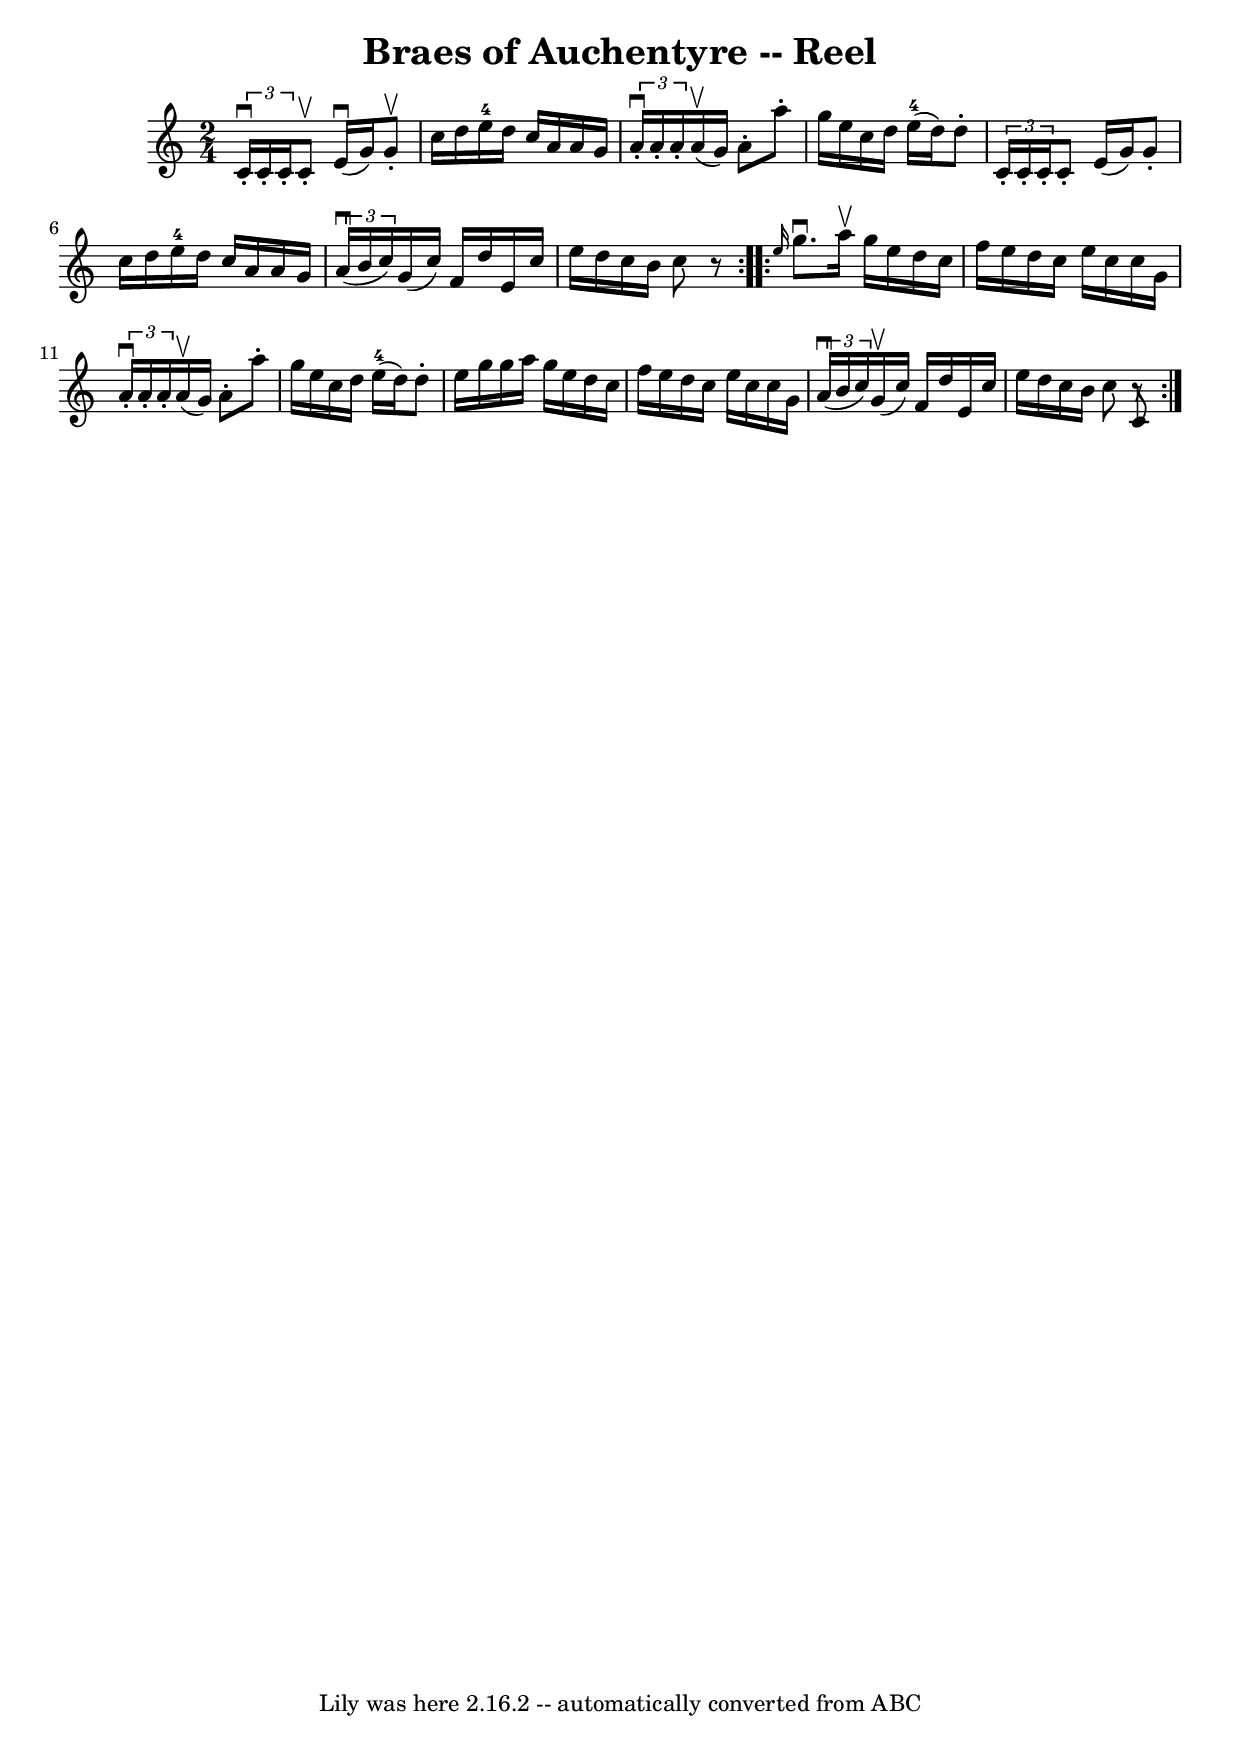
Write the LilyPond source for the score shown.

\version "2.7.40"
\include "Mammoth.ily"
\header {
	%% book = "Ryan's Mammoth Collection"
	crossRefNumber = "1"
	footnotes = "\\\\315"
	origin = "SCOTCH."
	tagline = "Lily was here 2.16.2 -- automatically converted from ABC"
	title = "Braes of Auchentyre -- Reel"
}
voicedefault =  {


\repeat volta 2 {
\time 2/4 \key c \major   \times 2/3 { c'16^\downbow-. c'16 -. c'16 -. } 
 c'8^\upbow-. e'16^\downbow(g'16) g'8^\upbow-.   |
 c''16 
 d''16 e''16-4 d''16 c''16 a'16 a'16 g'16    |
   
\times 2/3 { a'16^\downbow-. a'16 -. a'16 -. } a'16^\upbow(g'16  
-) a'8 -. a''8 -.   |
 g''16 e''16 c''16 d''16      
e''16-4(d''16) d''8 -.   |
     \times 2/3 { c'16 -. c'16 
-. c'16 -. } c'8 -. e'16 (g'16) g'8 -.   |
 c''16    
d''16 e''16-4 d''16 c''16 a'16 a'16 g'16    |
   
\times 2/3 { a'16^\downbow(b'16 c''16) } g'16 (c''16)   
f'16 d''16 e'16 c''16    |
 e''16 d''16 c''16 b'16  
 c''8    r8   }     \repeat volta 2 { \grace { e''16  } g''8.^\downbow   
a''16^\upbow g''16 e''16 d''16 c''16    |
 f''16 e''16   
 d''16 c''16 e''16 c''16 c''16 g'16    |
   \times 2/3 {   
a'16^\downbow-. a'16 -. a'16 -. } a'16^\upbow(g'16) a'8 -.   
a''8 -.   |
 g''16 e''16 c''16 d''16 e''16-4(
d''16) d''8 -.   |
 e''16 g''16 g''16 a''16 g''16    
e''16 d''16 c''16    |
 f''16 e''16 d''16 c''16 e''16 
 c''16 c''16 g'16    |
   \times 2/3 { a'16^\downbow(b'16   
 c''16) } g'16^\upbow(c''16) f'16 d''16 e'16 c''16    
|
 e''16 d''16 c''16 b'16 c''8  << c'8    r8  >>   }   
}

\score{
    <<

	\context Staff="default"
	{
	    \voicedefault 
	}

    >>
	\layout {
	}
	\midi {}
}
